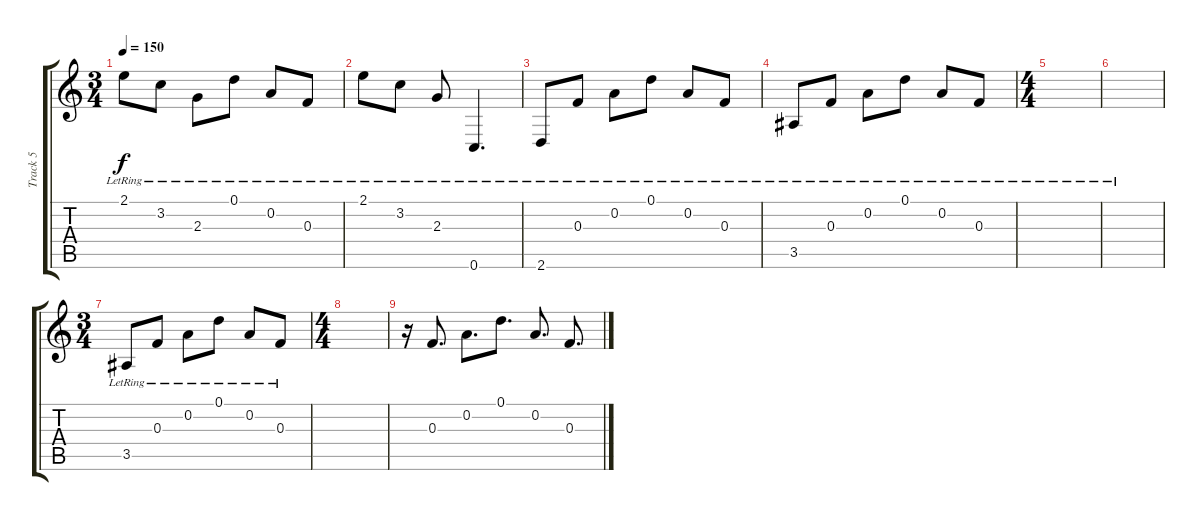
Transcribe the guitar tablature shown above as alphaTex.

\track ("Track 5" "Track 5") {instrument acousticguitarsteel}
\staff {score tabs}
\tuning (D4 A3 F3 C3 G2 C2) {hide}
\ts (3 4)
\tempo 150
\clef g2
\ks c
2.1{lr}.8{dy f} 3.2{lr}.8 2.3{lr}.8 0.1{lr}.8 0.2{lr}.8 0.3{lr}.8 |
2.1{lr}.8 3.2{lr}.8 2.3{lr}.8 0.6{lr}.4{d} |
2.6{lr}.8 0.3{lr}.8 0.2{lr}.8 0.1{lr}.8 0.2{lr}.8 0.3{lr}.8 |
3.5{lr}.8 0.3{lr}.8 0.2{lr}.8 0.1{lr}.8 0.2{lr}.8 0.3{lr}.8 |
\ts (4 4)
|
|
\ts (3 4)
3.5{lr}.8 0.3{lr}.8 0.2{lr}.8 0.1{lr}.8 0.2{lr}.8 0.3{lr}.8 |
\ts (4 4)
|
r.16 0.3.8{d} 0.2.8{d} 0.1.8{d} 0.2.8{d} 0.3.8{d}
